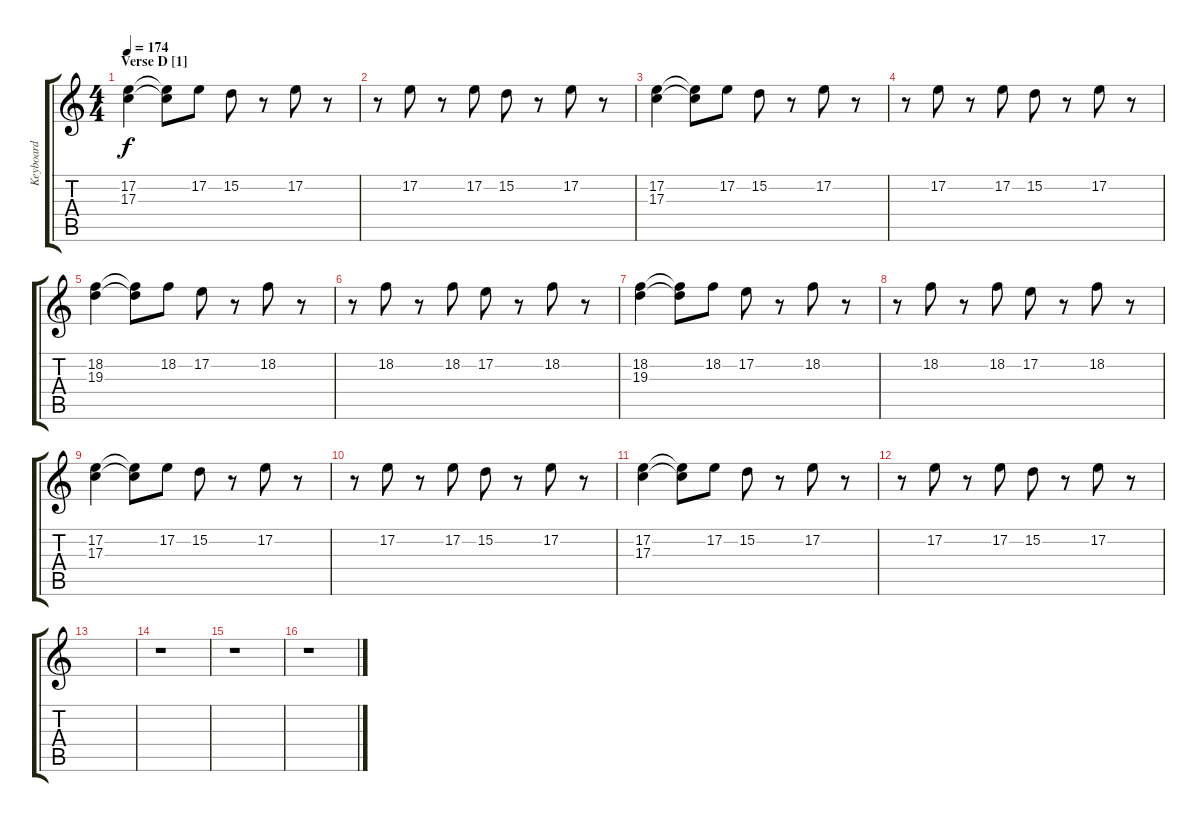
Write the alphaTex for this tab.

\track ("Keyboard" "Keyboard") {instrument brasssection}
\staff {score tabs}
\tuning (E4 B3 G3 D3 A2 E2) {hide}
\ts (4 4)
\section ("" "Verse D [1]")
\tempo 174
\clef g2
\ks c
(17.2 17.3).4{dy f} (17.2{t} 17.3{t}).8 17.2.8 15.2.8 r.8 17.2.8 r.8 |
r.8 17.2.8 r.8 17.2.8 15.2.8 r.8 17.2.8 r.8 |
(17.2 17.3).4 (17.2{t} 17.3{t}).8 17.2.8 15.2.8 r.8 17.2.8 r.8 |
r.8 17.2.8 r.8 17.2.8 15.2.8 r.8 17.2.8 r.8 |
(18.2 19.3).4 (18.2{t} 19.3{t}).8 18.2.8 17.2.8 r.8 18.2.8 r.8 |
r.8 18.2.8 r.8 18.2.8 17.2.8 r.8 18.2.8 r.8 |
(18.2 19.3).4 (18.2{t} 19.3{t}).8 18.2.8 17.2.8 r.8 18.2.8 r.8 |
r.8 18.2.8 r.8 18.2.8 17.2.8 r.8 18.2.8 r.8 |
(17.2 17.3).4 (17.2{t} 17.3{t}).8 17.2.8 15.2.8 r.8 17.2.8 r.8 |
r.8 17.2.8 r.8 17.2.8 15.2.8 r.8 17.2.8 r.8 |
(17.2 17.3).4 (17.2{t} 17.3{t}).8 17.2.8 15.2.8 r.8 17.2.8 r.8 |
r.8 17.2.8 r.8 17.2.8 15.2.8 r.8 17.2.8 r.8 |
|
r.1 |
r.1 |
r.1
